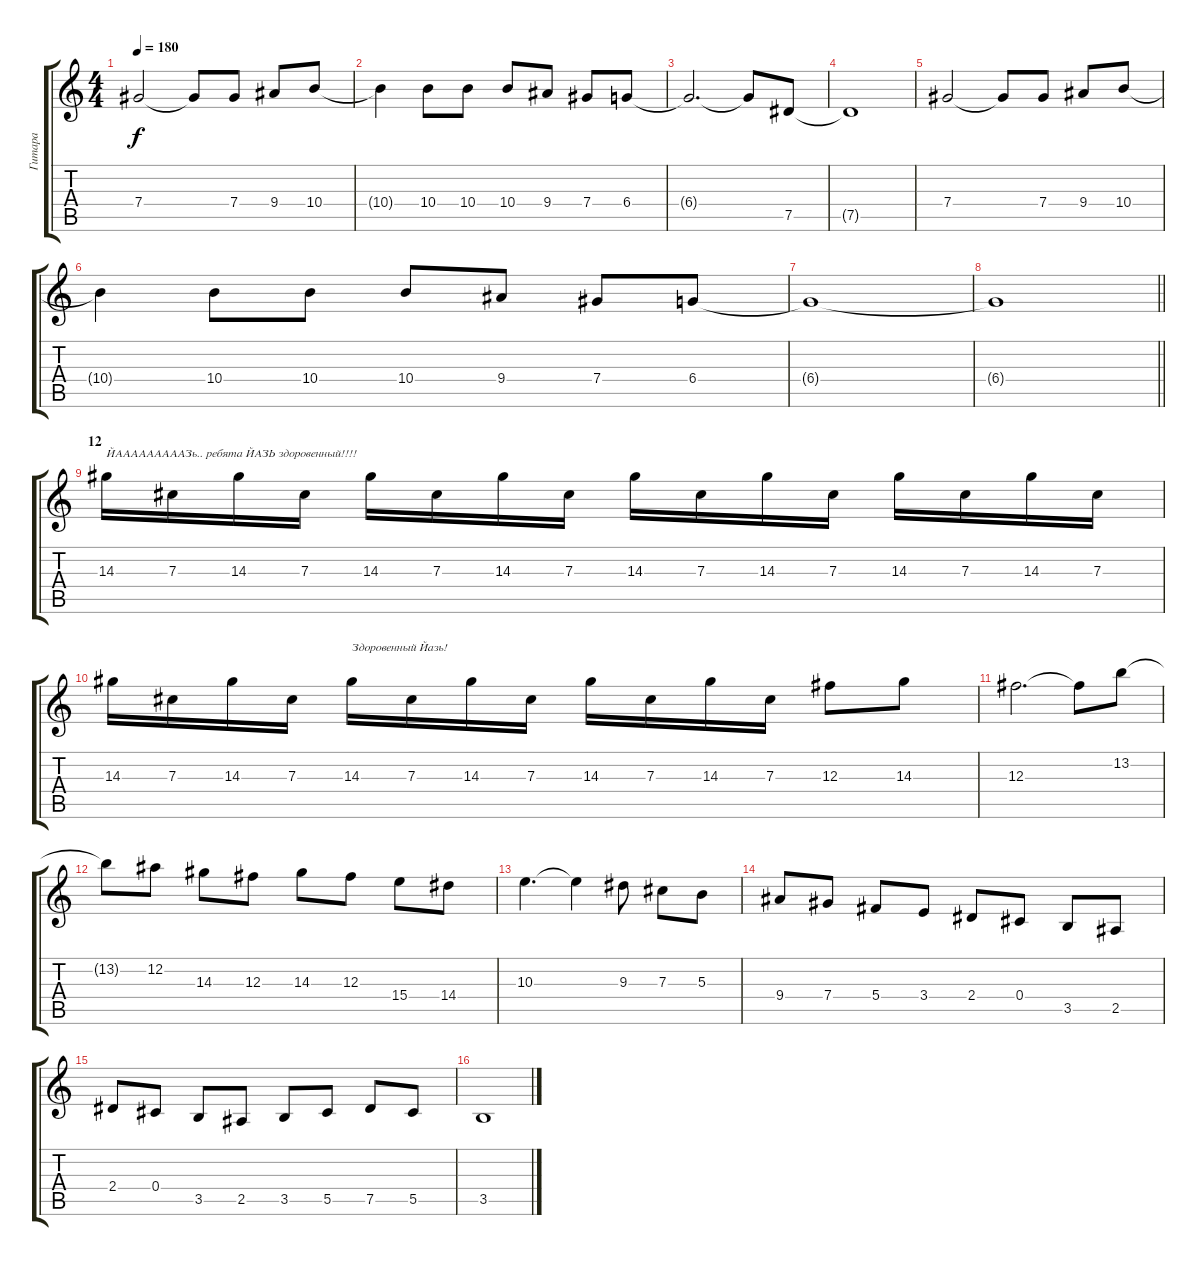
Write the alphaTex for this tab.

\track ("Гитара" "Гитара") {instrument distortionguitar}
\staff {score tabs}
\tuning (Eb4 Bb3 Gb3 Db3 Ab2 Eb2) {hide}
\ts (4 4)
\tempo 180
\clef g2
\ks c
7.4.2{dy f} 7.4{t}.8 7.4.8 9.4.8 10.4.8 |
10.4{t}.4 10.4.8 10.4.8 10.4.8 9.4.8 7.4.8 6.4.8 |
6.4{t}.2{d} 6.4{t}.8 7.5.8 |
7.5{t}.1 |
7.4.2 7.4{t}.8 7.4.8 9.4.8 10.4.8 |
10.4{t}.4 10.4.8 10.4.8 10.4.8 9.4.8 7.4.8 6.4.8 |
6.4{t}.1 |
\barLineRight lightlight
6.4{t}.1 |
\section ("" "12")
14.3.16{txt "ЙАААААААААЗь.. ребята ЙАЗЬ здоровенный!!!!" volume 16 balance 8} 7.3.16 14.3.16 7.3.16 14.3.16 7.3.16 14.3.16 7.3.16 14.3.16 7.3.16 14.3.16 7.3.16 14.3.16 7.3.16 14.3.16 7.3.16 |
14.3.16 7.3.16 14.3.16 7.3.16 14.3.16{txt "Здоровенный Йазь!"} 7.3.16 14.3.16 7.3.16 14.3.16 7.3.16 14.3.16 7.3.16 12.3.8 14.3.8 |
12.3.2{d} 12.3{t}.8 13.2.8 |
13.2{t}.8 12.2.8 14.3.8 12.3.8 14.3.8 12.3.8 15.4.8 14.4.8 |
10.3.4{d} 10.3{t}.4 9.3.8 7.3.8 5.3.8 |
9.4.8 7.4.8 5.4.8 3.4.8 2.4.8 0.4.8 3.5.8 2.5.8 |
2.4.8 0.4.8 3.5.8 2.5.8 3.5.8 5.5.8 7.5.8 5.5.8 |
3.5.1
